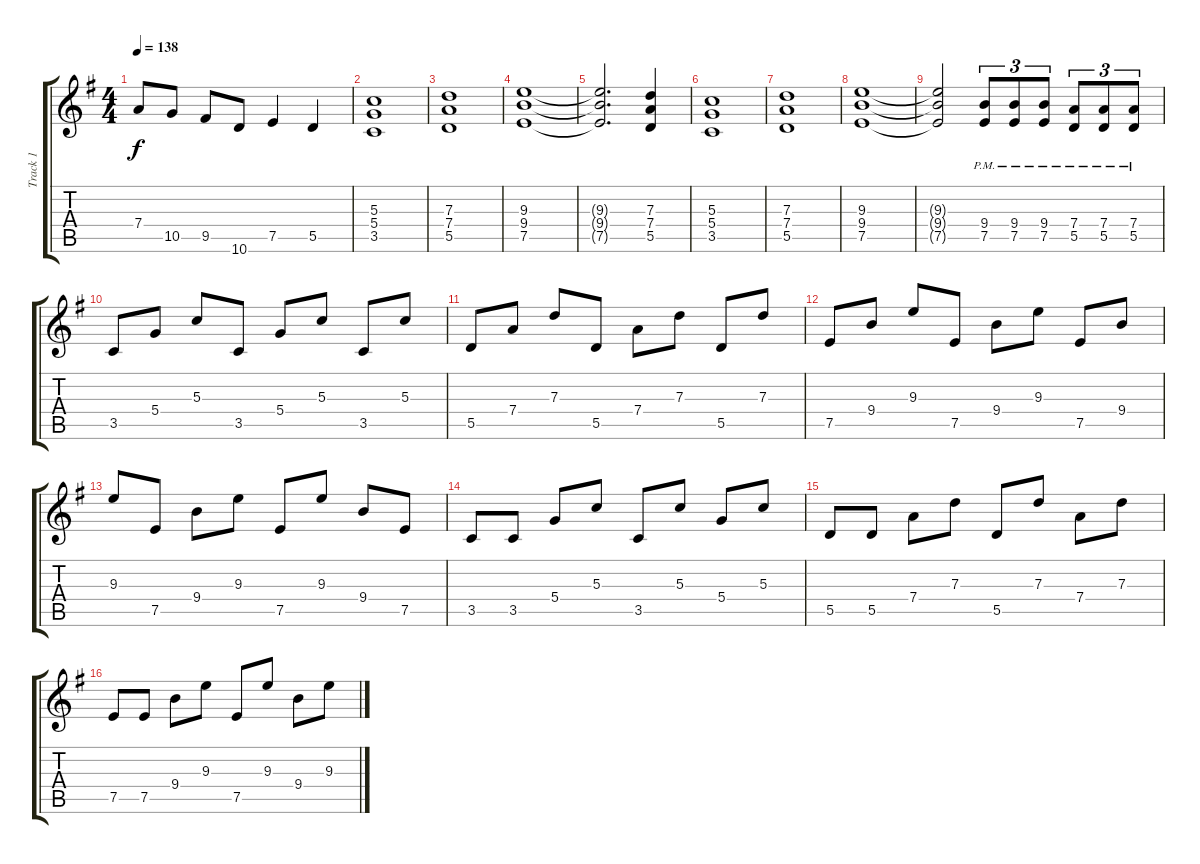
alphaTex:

\track ("Track 1" "Track 1") {instrument distortionguitar}
\staff {score tabs}
\tuning (E4 B3 G3 D3 A2 E2) {hide}
\ts (4 4)
\tempo 138
\clef g2
\ks g
7.4.8{dy f} 10.5.8 9.5.8 10.6.8 7.5.4 5.5.4 |
(5.3 5.4 3.5).1 |
(7.3 7.4 5.5).1 |
(9.3 9.4 7.5).1 |
(9.3{t} 9.4{t} 7.5{t}).2{d} (7.3 7.4 5.5).4 |
(5.3 5.4 3.5).1 |
(7.3 7.4 5.5).1 |
(9.3 9.4 7.5).1 |
(9.3{t} 9.4{t} 7.5{t}).2 (9.4{pm} 7.5{pm}).8{tu (3 2)} (9.4{pm} 7.5{pm}).8{tu (3 2)} (9.4{pm} 7.5{pm}).8{tu (3 2)} (7.4{pm} 5.5{pm}).8{tu (3 2)} (7.4{pm} 5.5{pm}).8{tu (3 2)} (7.4{pm} 5.5{pm}).8{tu (3 2)} |
3.5.8 5.4.8 5.3.8 3.5.8 5.4.8 5.3.8 3.5.8 5.3.8 |
5.5.8 7.4.8 7.3.8 5.5.8 7.4.8 7.3.8 5.5.8 7.3.8 |
7.5.8 9.4.8 9.3.8 7.5.8 9.4.8 9.3.8 7.5.8 9.4.8 |
9.3.8 7.5.8 9.4.8 9.3.8 7.5.8 9.3.8 9.4.8 7.5.8 |
3.5.8 3.5.8 5.4.8 5.3.8 3.5.8 5.3.8 5.4.8 5.3.8 |
5.5.8 5.5.8 7.4.8 7.3.8 5.5.8 7.3.8 7.4.8 7.3.8 |
7.5.8 7.5.8 9.4.8 9.3.8 7.5.8 9.3.8 9.4.8 9.3.8
